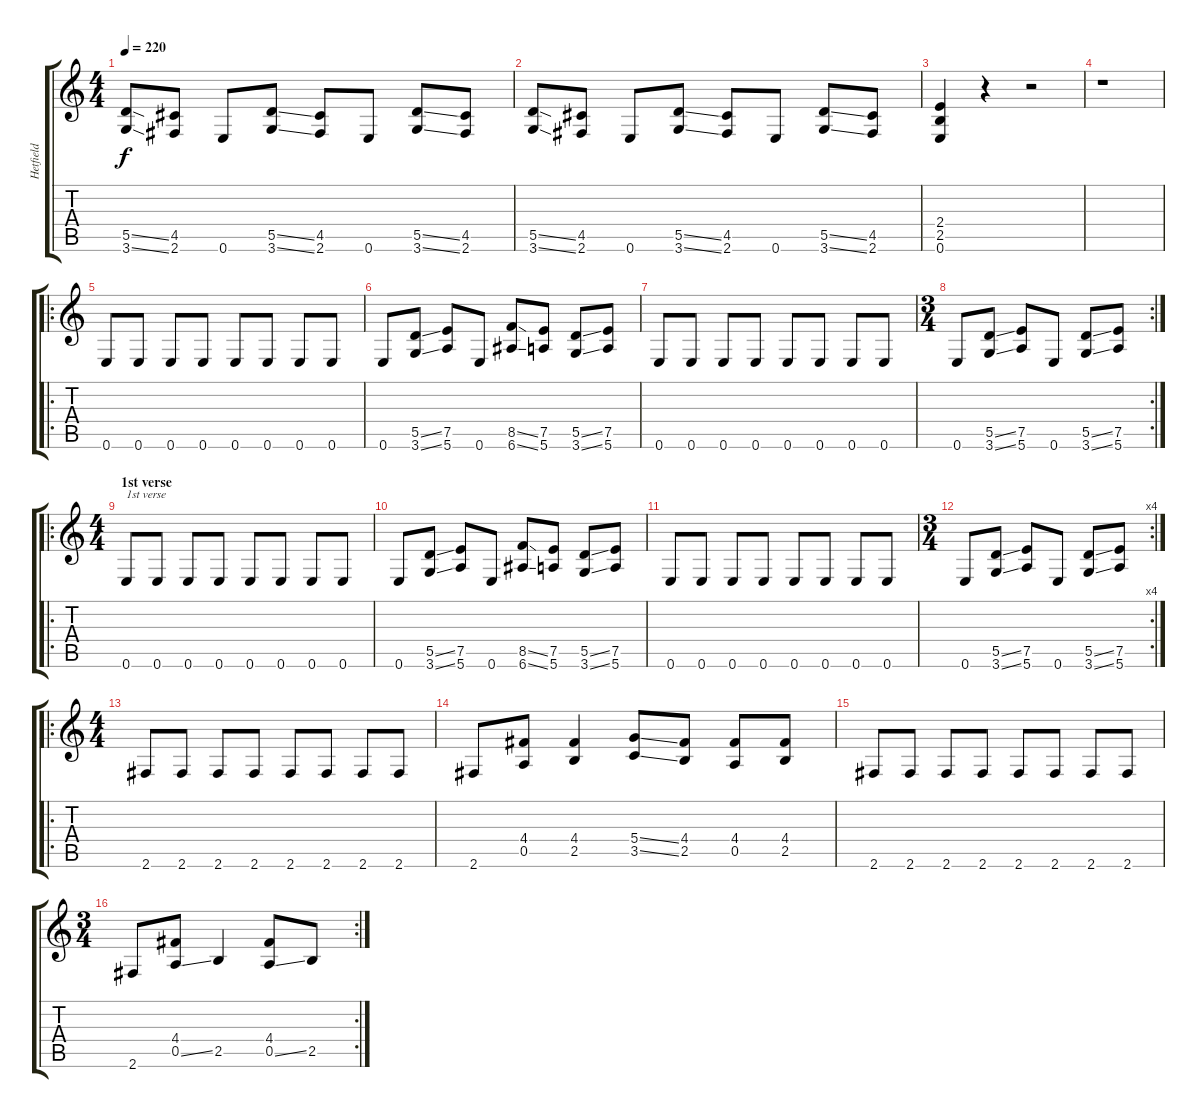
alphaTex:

\track ("Hetfield" "Hetfield") {instrument distortionguitar}
\staff {score tabs}
\tuning (E4 B3 G3 D3 A2 E2) {hide}
\ts (4 4)
\tempo 220
\clef g2
\ks c
(5.5{ss} 3.6{ss}).8{dy f} (4.5 2.6).8 0.6.8 (5.5{ss} 3.6{ss}).8 (4.5 2.6).8 0.6.8 (5.5{ss} 3.6{ss}).8 (4.5 2.6).8 |
(5.5{ss} 3.6{ss}).8 (4.5 2.6).8 0.6.8 (5.5{ss} 3.6{ss}).8 (4.5 2.6).8 0.6.8 (5.5{ss} 3.6{ss}).8 (4.5 2.6).8 |
(2.4 2.5 0.6).4 r.4 r.2 |
r.1 |
\ro
0.6.8 0.6.8 0.6.8 0.6.8 0.6.8 0.6.8 0.6.8 0.6.8 |
0.6.8 (5.5{ss} 3.6{ss}).8 (7.5 5.6).8 0.6.8 (8.5{ss} 6.6{ss}).8 (7.5 5.6).8 (5.5{ss} 3.6{ss}).8 (7.5 5.6).8 |
0.6.8 0.6.8 0.6.8 0.6.8 0.6.8 0.6.8 0.6.8 0.6.8 |
\rc 2
\ts (3 4)
0.6.8 (5.5{ss} 3.6{ss}).8 (7.5 5.6).8 0.6.8 (5.5{ss} 3.6{ss}).8 (7.5 5.6).8 |
\ro
\ts (4 4)
\section ("" "1st verse")
0.6.8{txt "1st verse"} 0.6.8 0.6.8 0.6.8 0.6.8 0.6.8 0.6.8 0.6.8 |
0.6.8 (5.5{ss} 3.6{ss}).8 (7.5 5.6).8 0.6.8 (8.5{ss} 6.6{ss}).8 (7.5 5.6).8 (5.5{ss} 3.6{ss}).8 (7.5 5.6).8 |
0.6.8 0.6.8 0.6.8 0.6.8 0.6.8 0.6.8 0.6.8 0.6.8 |
\rc 4
\ts (3 4)
0.6.8 (5.5{ss} 3.6{ss}).8 (7.5 5.6).8 0.6.8 (5.5{ss} 3.6{ss}).8 (7.5 5.6).8 |
\ro
\ts (4 4)
2.6.8 2.6.8 2.6.8 2.6.8 2.6.8 2.6.8 2.6.8 2.6.8 |
2.6.8 (4.4 0.5).8 (4.4 2.5).4 (5.4{ss} 3.5{ss}).8 (4.4 2.5).8 (4.4 0.5).8 (4.4 2.5).8 |
2.6.8 2.6.8 2.6.8 2.6.8 2.6.8 2.6.8 2.6.8 2.6.8 |
\rc 2
\ts (3 4)
2.6.8 (4.4 0.5{ss}).8 2.5.4 (4.4 0.5{ss}).8 2.5.8
